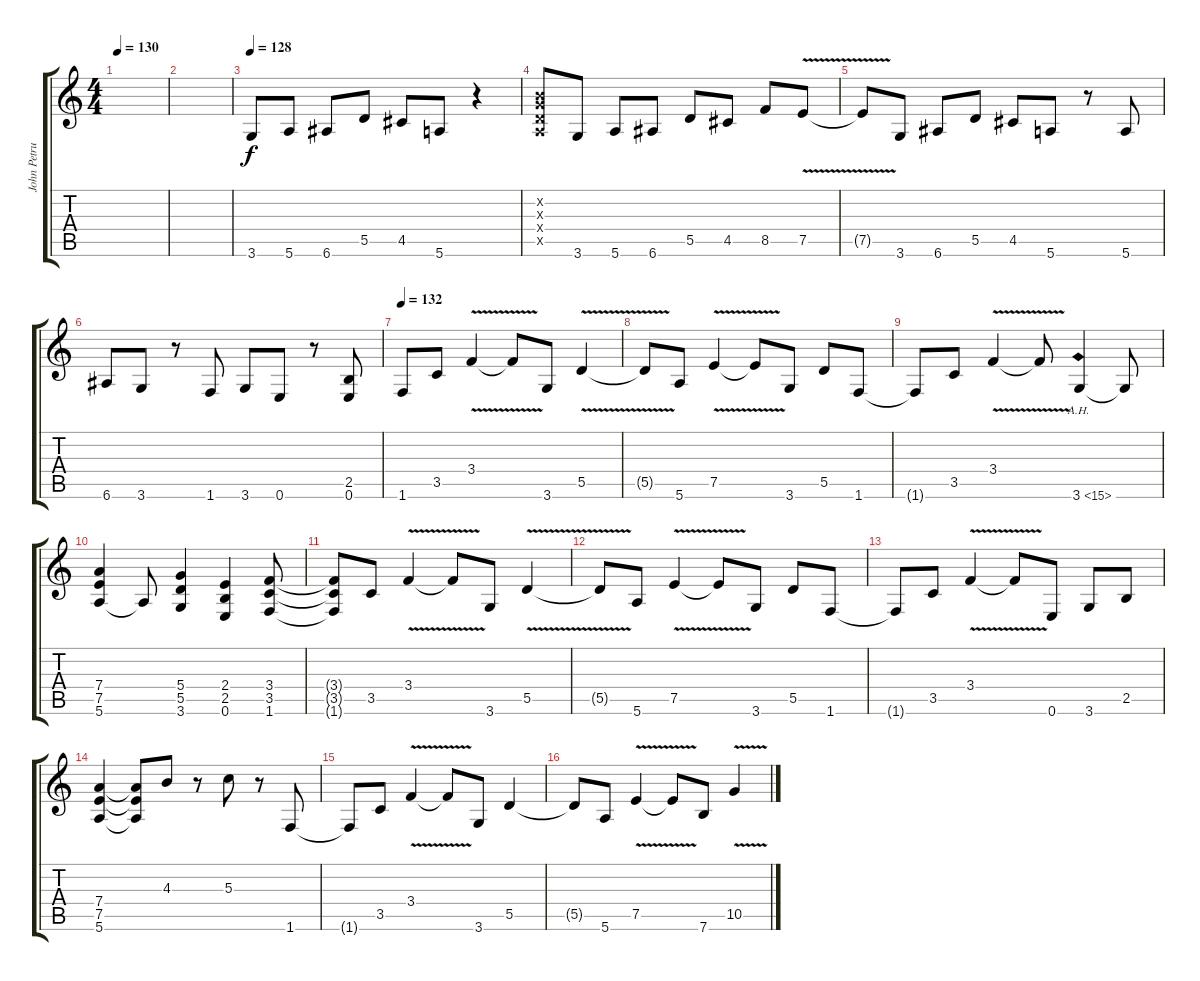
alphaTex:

\track ("John Petrucci" "John Petru") {instrument distortionguitar}
\staff {score tabs}
\tuning (E4 B3 G3 D3 A2 E2) {hide}
\ts (4 4)
\tempo 130
\clef g2
\ks c
|
|
\tempo 128
3.6.8 5.6.8 6.6.8 5.5.8 4.5.8 5.6.8 r.4 |
(0.2{x} 0.3{x} 0.4{x} 0.5{x}).8 3.6.8 5.6.8 6.6.8 5.5.8 4.5.8 8.5.8 7.5{v}.8 |
7.5{t}.8 3.6.8 6.6.8 5.5.8 4.5.8 5.6.8 r.8 5.6.8 |
6.6.8 3.6.8 r.8 1.6.8 3.6.8 0.6.8 r.8 (2.5 0.6).8 |
\tempo 132
1.6.8 3.5.8 3.4{v}.4 3.4{t}.8 3.6.8 5.5{v}.4 |
5.5{t}.8 5.6.8 7.5{v}.4 7.5{t}.8 3.6.8 5.5.8 1.6.8 |
1.6{t}.8 3.5.8 3.4{v}.4 3.4{t}.8 3.6{ah 12}.4 3.6{t}.8 |
(7.4 7.5 5.6).4 5.6{t}.8 (5.4 5.5 3.6).4 (2.4 2.5 0.6).4 (3.4 3.5 1.6).8 |
(3.4{t} 3.5{t} 1.6{t}).8 3.5.8{volume 16} 3.4{v}.4 3.4{t}.8 3.6.8 5.5{v}.4 |
5.5{t}.8 5.6.8 7.5{v}.4 7.5{t}.8 3.6.8 5.5.8 1.6.8 |
1.6{t}.8 3.5.8 3.4{v}.4 3.4{t}.8 0.6.8 3.6.8 2.5.8 |
(7.4 7.5 5.6).4 (7.4{t} 7.5{t} 5.6{t}).8 4.3.8 r.8 5.3.8 r.8 1.6.8 |
1.6{t}.8 3.5.8 3.4{v}.4 3.4{t}.8 3.6.8 5.5.4 |
5.5{t}.8 5.6.8 7.5{v}.4 7.5{t}.8 7.6.8 10.5{v}.4
